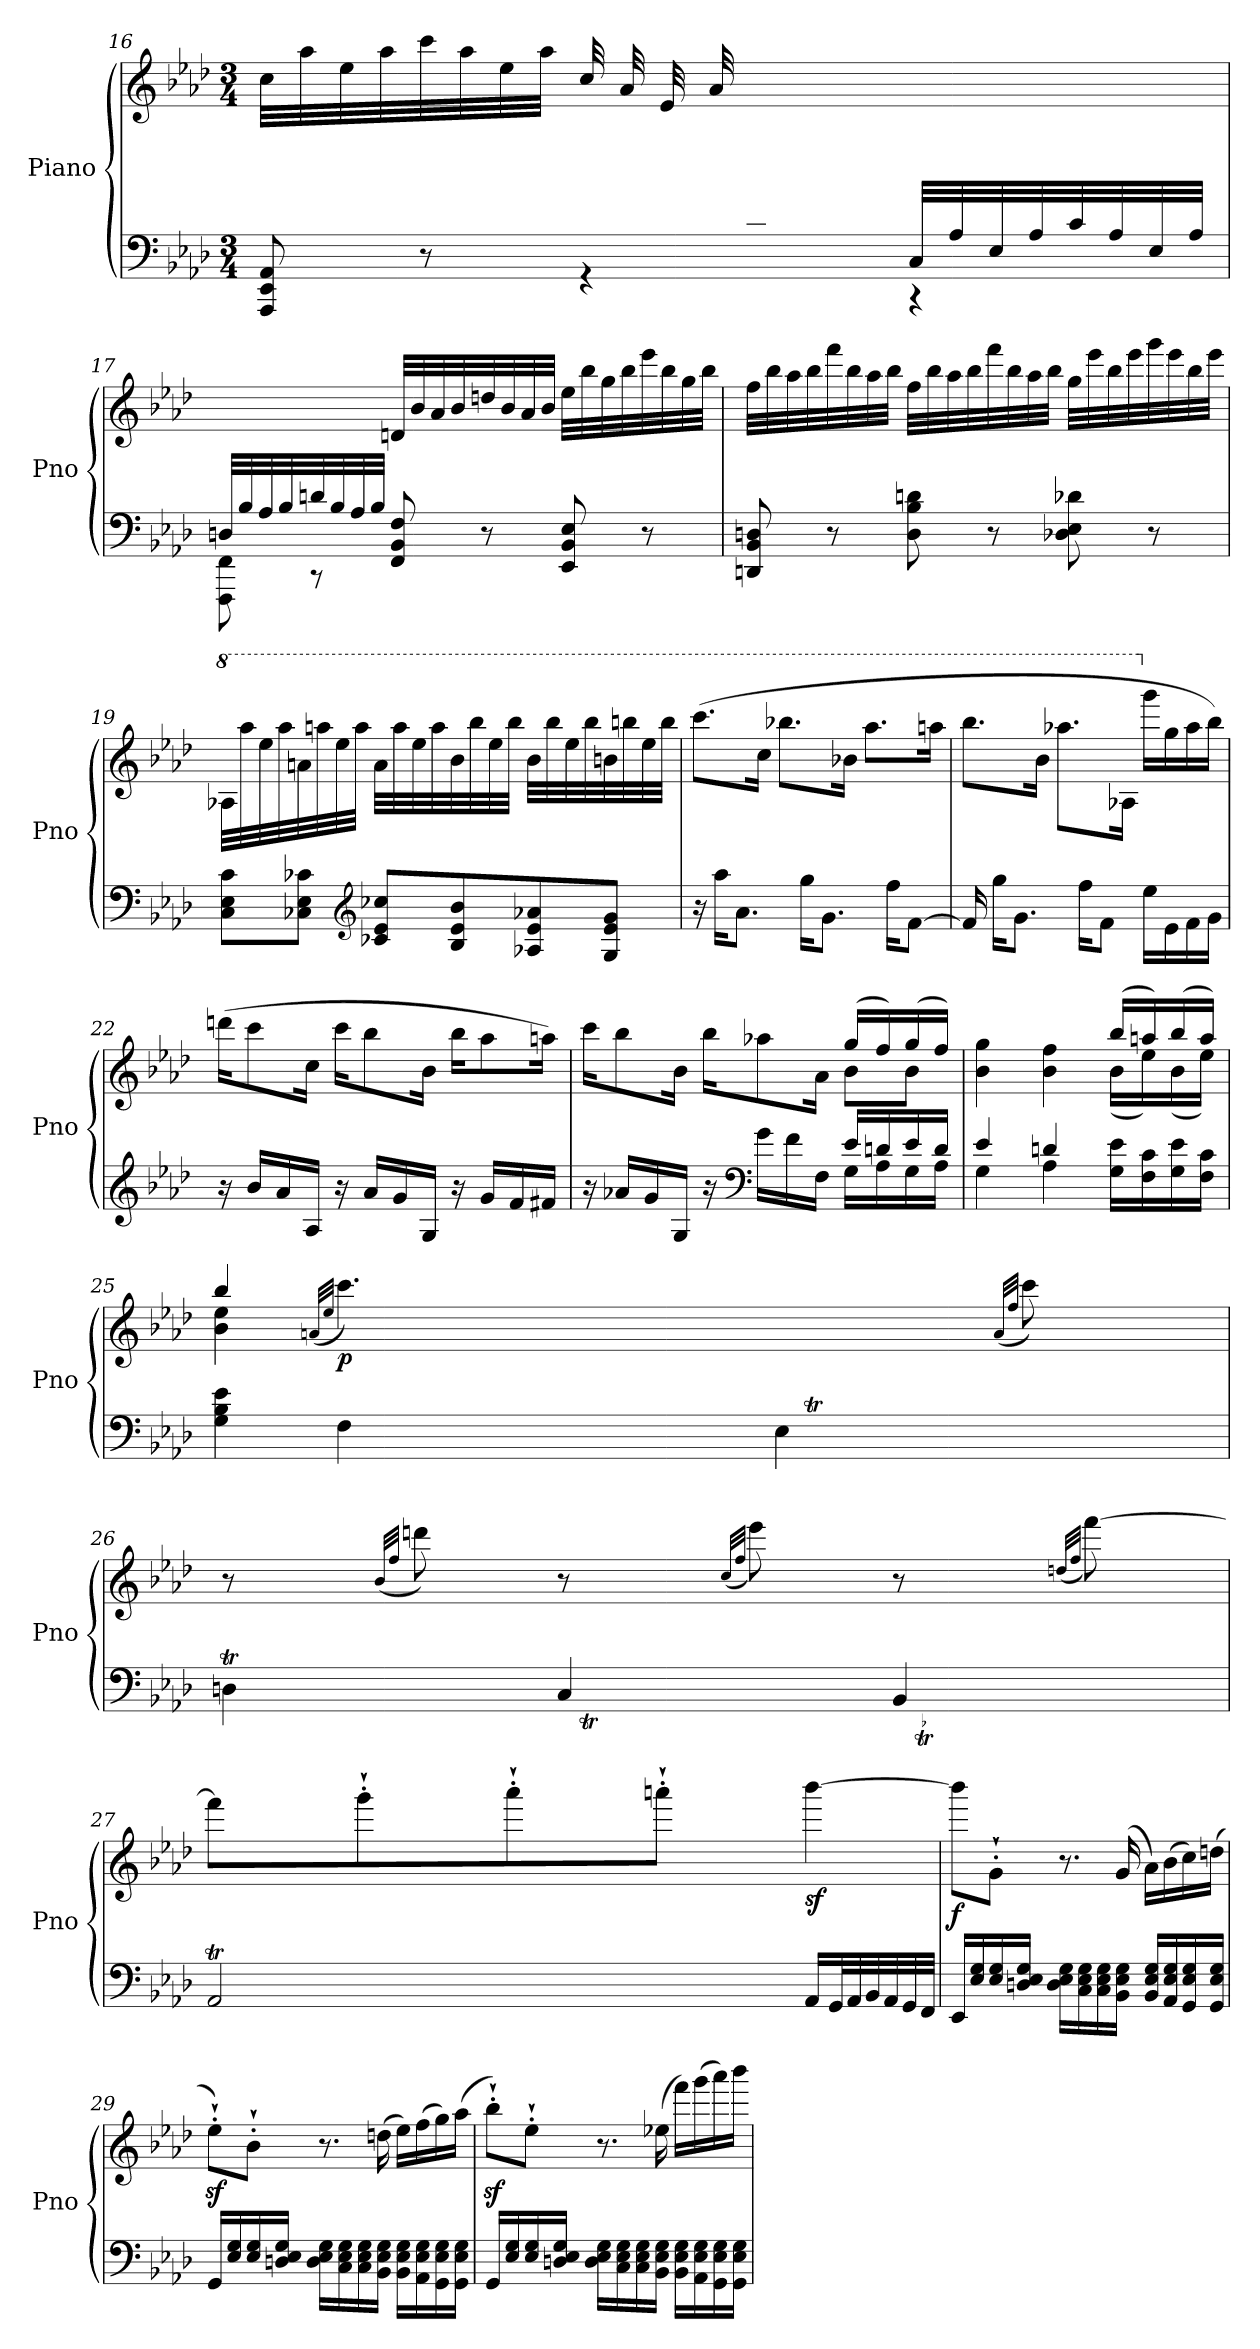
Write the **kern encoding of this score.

**kern	**kern	**dynam
*part1	*part1	*part1
*staff2	*staff1	*staff1/2
*I"Piano	*	*
*I'Pno	*	*
!!LO:LB:g=z
*clefF4	*clefG2	*
*k[b-e-a-d-]	*k[b-e-a-d-]	*
*M3/4	*M3/4	*
=16	=16	=16
*^	*	*
4.ryy	8AAA-/ 8EE-/ 8AA-/	32cc\LLL	.
.	.	32aa-\	.
.	.	32ee-\	.
.	.	32aa-\	.
.	8r	32ccc\	.
.	.	32aa-\	.
.	.	32ee-\	.
.	.	32aa-\JJJ	.
.	4r	32cc/LLL	.
.	.	32a-/	.
.	.	32e-/	.
.	.	32a-/	.
32c/	.	4.ryy	.
32A-/	.	.	.
32E-/	.	.	.
32A-/JJJ	.	.	.
32C/LLL	4rCC	.	.
32A-/	.	.	.
32E-/	.	.	.
32A-/	.	.	.
32c/	.	.	.
32A-/	.	.	.
32E-/	.	.	.
32A-/JJJ	.	.	.
=17	=17	=17	=17
!	!	!	!LO:DY:b=2
32Dn/LLL	8FFF\ 8FF\	4ryy	other-dynamics
32B-/	.	.	.
32A-/	.	.	.
32B-/	.	.	.
32dn/	8rCC	.	.
32B-/	.	.	.
32A-/	.	.	.
32B-/JJJ	.	.	.
2ryy	8FF/ 8BB-/ 8F/	32dn/LLL	.
.	.	32b-/	.
.	.	32a-/	.
.	.	32b-/	.
.	8r	32ddn/	.
.	.	32b-/	.
.	.	32a-/	.
.	.	32b-/JJJ	.
.	8EE-/ 8BB-/ 8E-/	32ee-\LLL	.
.	.	32bb-\	.
.	.	32gg\	.
.	.	32bb-\	.
.	8r	32eee-\	.
.	.	32bb-\	.
.	.	32gg\	.
.	.	32bb-\JJJ	.
*v	*v	*	*
!!LO:LB:g=z
=18	=18	=18
8DDn/ 8BB-/ 8Dn/	32ff\LLL	.
.	32bb-\	.
.	32aa-\	.
.	32bb-\	.
8r	32fff\	.
.	32bb-\	.
.	32aa-\	.
.	32bb-\JJJ	.
8D\ 8B-\ 8dn\	32ff\LLL	.
.	32bb-\	.
.	32aa-\	.
.	32bb-\	.
8r	32fff\	.
.	32bb-\	.
.	32aa-\	.
.	32bb-\JJJ	.
8D-X\ 8E-\ 8d-X\	32gg\LLL	.
.	32eee-\	.
.	32bb-\	.
.	32eee-\	.
8r	32ggg\	.
.	32eee-\	.
.	32bb-\	.
.	32eee-\JJJ	.
!!LO:LB:g=z
=19	=19	=19
*	*8va	*
8C\ 8E-\ 8c\L	32a-X\LLL	.
.	32aaa-\	.
.	32eee-\	.
.	32aaa-\	.
8C-X\ 8E-\ 8c-X\J	32aan\	.
.	32aaan\	.
.	32eee-\	.
.	32aaa\JJJ	.
*clefG2	*	*
8c-X/ 8e-/ 8cc-X/L	32aa\LLL	.
.	32aaa\	.
.	32eee-\	.
.	32aaa\	.
8B-/ 8e-/ 8b-/	32bb-\	.
.	32bbb-\	.
.	32eee-\	.
.	32bbb-\JJJ	.
8A-X/ 8e-/ 8a-X/	32bb-\LLL	.
.	32bbb-\	.
.	32eee-\	.
.	32bbb-\	.
8G/ 8e-/ 8g/J	32bbn\	.
.	32bbbn\	.
.	32eee-\	.
.	32bbb\JJJ	.
!!LO:LB:g=z
=20	=20	=20
!	!	!LO:DY:b
16r	(8.cccc\L	other-dynamics
16aa-\KL	.	.
8.a-\J	.	.
.	16ccc\Jk	.
.	8.bbb-X\L	.
16gg\KL	.	.
8.g\J	.	.
.	16bb-X\Jk	.
.	8.aaa-\L	.
16ff\KL	.	.
[8f\J	.	.
.	16aaan\Jk	.
=21	=21	=21
16f/]	8.bbb-\L	.
16gg\KL	.	.
8.g\J	.	.
.	16bb-\Jk	.
.	8.aaa-X\L	.
16ff\KL	.	.
8f\J	.	.
.	16a-X\Jk	.
*	*X8va	*
16ee-\LL	16ggg\LL	.
16e-\	16gg\	.
16f\	16aa-\	.
16g\JJ	16bb-\JJ)	.
=22	=22	=22
16r	(16dddn\KL	.
16b-/LL	8ccc\	.
16a-/	.	.
16A-/JJ	16cc\Jk	.
16r	16ccc\KL	.
16a-/LL	8bb-\	.
16g/	.	.
16G/JJ	16b-\Jk	.
16r	16bb-\KL	.
16g/LL	8aa-\	.
16f/	.	.
16f#X/JJ	16aan\Jk)	.
!!LO:PB:g=z
=23	=23	=23
*^	*^	*
*	*^	*	*^	*
2ryy	16r	2ryy	16ccc\KL	2ryy	2ryy	.
.	16a-X/LL	.	8bb-\	.	.	.
.	16g/	.	.	.	.	.
.	16G/JJ	.	16b-\Jk	.	.	.
.	16r	.	16bb-\KL	.	.	.
*clefF4	*	*	*	*	*	*
.	16g\LL	.	8aa-X\	.	.	.
.	16f\	.	.	.	.	.
.	16F\JJ	.	16a-\Jk	.	.	.
!	!	!	!	!	!	!LO:DY:b
4ryy	16e-/LL	16G\LL	(16gg/LL	8b-\L	4ryy	other-dynamics
.	16dn/	16A-\	16ff/)	.	.	.
.	16e-/	16G\	(16gg/	8b-\J	.	.
.	16d/JJ	16A-\JJ	16ff/JJ)	.	.	.
!!LO:LB:g=z	!!	!!
=24	=24	=24	=24	=24	=24	=24
2ryy	4e-/	4G\	4b-\ 4gg\	2ryy	2ryy	.
.	4dn/	4A-\	4b-\ 4ff\	.	.	.
4ryy	16G\ 16e-\LL	4ryy	(16bb-/LL	(16b-\LL	4ryy	.
.	16F\ 16c\	.	16aan/)	16ee-\)	.	.
.	16G\ 16e-\	.	(16bb-/	(16b-\	.	.
.	16F\ 16c\JJ	.	16aa/JJ)	16ee-\JJ)	.	.
=25	=25	=25	=25	=25	=25	=25
4ryy	4G\ 4B-\ 4e-\	4ryy	4bb-/	4b-\ 4ee-\	4ryy	.
.	.	.	(>32qan/LLL	.	.	.
.	.	.	32qee-/JJJ	.	.	.
!	!	!	!	!	!	!LO:DY:b
2ryy	4F\	64ryy	4.ccc\)	2ryy	64ryy	p
.	.	64Gyy	.	.	8...ryy	.
.	.	64Fyy	.	.	.	.
.	.	64Gyy	.	.	.	.
.	.	64Fyy	.	.	.	.
.	.	64Gyy	.	.	.	.
.	.	64Fyy	.	.	.	.
.	.	64Gyy	.	.	.	.
.	.	64Fyy	.	.	.	.
.	.	64Gyy	.	.	.	.
.	.	64Fyy	.	.	.	.
.	.	64Gyy	.	.	.	.
.	.	32E-yy	.	.	.	.
.	.	32Fyy	.	.	.	.
.	4E-\	64ryy	.	.	64ryy	.
.	.	64FTyy	.	.	8...ryy	.
.	.	64E-yy	.	.	.	.
.	.	64Fyy	.	.	.	.
.	.	64E-yy	.	.	.	.
.	.	64Fyy	.	.	.	.
.	.	64E-yy	.	.	.	.
.	.	64Fyy	.	.	.	.
.	.	.	(>32qa/LLL	.	.	.
.	.	.	32qff/JJJ	.	.	.
!	!	!	!	!	!	!LO:DY:b
.	.	64E-yy	8ccc\)	.	.	other-dynamics
.	.	64Fyy	.	.	.	.
.	.	64E-yy	.	.	.	.
.	.	64Fyy	.	.	.	.
.	.	32Dnyy	.	.	.	.
.	.	32E-yy	.	.	.	.
*	*v	*v	*	*	*	*
*	*	*	*v	*v	*
!!LO:LB:g=z
=26	=26	=26	=26	=26
4Dnt\	64ryy	8r	64ryy	.
.	64E-yy	.	8...ryy	.
.	64Dyy	.	.	.
.	64E-yy	.	.	.
.	64Dyy	.	.	.
.	64E-yy	.	.	.
.	64Dyy	.	.	.
.	64E-yy	.	.	.
.	.	(>32qb-/LLL	.	.
.	.	32qff/JJJ	.	.
.	64Dyy	8dddn\)	.	.
.	64E-yy	.	.	.
.	64Dyy	.	.	.
.	64E-yy	.	.	.
.	32Cyy	.	.	.
.	32Dyy	.	.	.
4C/	64ryy	8r	64ryy	.
.	64Dtyy	.	8...ryy	.
.	64Cyy	.	.	.
.	64Dyy	.	.	.
.	64Cyy	.	.	.
.	64Dyy	.	.	.
.	64Cyy	.	.	.
.	64Dyy	.	.	.
.	.	(>32qcc/LLL	.	.
.	.	32qff/JJJ	.	.
.	64Cyy	8eee-\)	.	.
.	64Dyy	.	.	.
.	64Cyy	.	.	.
.	64Dyy	.	.	.
.	32BB-yy	.	.	.
.	32Cyy	.	.	.
4BB-/	64ryy	8r	64ryy	.
.	64Ctyy	.	8...ryy	.
.	64BB-yy	.	.	.
.	64Cyy	.	.	.
.	64BB-yy	.	.	.
.	64Cyy	.	.	.
.	64BB-yy	.	.	.
.	64Cyy	.	.	.
.	.	(>32qddn/LLL	.	.
.	.	32qff/JJJ	.	.
.	64BB-yy	[8fff\)	.	.
.	64Cyy	.	.	.
.	64BB-yy	.	.	.
.	64Cyy	.	.	.
.	32AA-yy	.	.	.
.	32BB-yy	.	.	.
!!LO:LB:g=z	!!
=27	=27	=27	=27	=27
2AA-T/	64ryy	8fff\L]	64ryy	.
.	64BB-yy	.	2ryy	.
.	64AA-yy	.	.	.
.	64BB-yy	.	.	.
.	64AA-yy	.	.	.
.	64BB-yy	.	.	.
.	64AA-yy	.	.	.
.	64BB-yy	.	.	.
.	64AA-yy	8ggg`'\	.	.
.	64BB-yy	.	.	.
.	64AA-yy	.	.	.
.	64BB-yy	.	.	.
.	64AA-yy	.	.	.
.	64BB-yy	.	.	.
.	64AA-yy	.	.	.
.	64BB-yy	.	.	.
.	64AA-yy	8aaa-`'\	.	.
.	64BB-yy	.	.	.
.	64AA-yy	.	.	.
.	64BB-yy	.	.	.
.	64AA-yy	.	.	.
.	64BB-yy	.	.	.
.	64AA-yy	.	.	.
.	64BB-yy	.	.	.
.	64AA-yy	8aaan`'\J	.	.
.	64BB-yy	.	.	.
.	64AA-yy	.	.	.
.	64BB-yy	.	.	.
.	64AA-yy	.	.	.
.	64BB-yy	.	.	.
.	64AA-yy	.	.	.
.	64BB-yy	.	.	.
!	!	!	!	!LO:DY:b
16AA-/LL	16AA-yy	[4bbb-\	.	sf
.	.	.	32.ryy	.
32GG/L	8.ryy	.	8.ryy	.
32AA-/	.	.	.	.
32BB-/	.	.	.	.
32AA-/	.	.	.	.
32GG/	.	.	.	.
32FF/JJJ	.	.	.	.
*v	*v	*	*	*
*	*v	*v	*
!!LO:LB:g=z
=28	=28	=28
!	!	!LO:DY:b
16EE-/LL	8bbb-\L]	f
16E-/ 16G/	.	.
16E-/ 16G/	8g`'\J	.
16Dn/ 16E-/ 16G/JJ	.	.
16D\ 16E-\ 16G\LL	8.r	.
16C\ 16E-\ 16G\	.	.
16C\ 16E-\ 16G\	.	.
16BB-\ 16E-\ 16G\JJ	(16g/	.
16BB-/ 16E-/ 16G/LL	16a-\LL)	.
16AA-/ 16E-/ 16G/	(16b-\	.
16GG/ 16E-/ 16G/	16cc\)	.
16GG/ 16E-/ 16G/JJ	(16ddn\JJ	.
=29	=29	=29
16GG/LL	8ee-z<`'\L)	.
16E-/ 16G/	.	.
16E-/ 16G/	8b-`'\J	.
16Dn/ 16E-/ 16G/JJ	.	.
16D\ 16E-\ 16G\LL	8.r	.
16C\ 16E-\ 16G\	.	.
16C\ 16E-\ 16G\	.	.
16BB-\ 16E-\ 16G\JJ	(16ddn\	.
16BB-\ 16E-\ 16G\LL	16ee-\LL)	.
16AA-\ 16E-\ 16G\	(16ff\	.
16GG\ 16E-\ 16G\	16gg\)	.
16GG\ 16E-\ 16G\JJ	(16aa-\JJ	.
=30	=30	=30
16GG/LL	8bb-z<`'\L)	.
16E-/ 16G/	.	.
16E-/ 16G/	8ee-`'\J	.
16Dn/ 16E-/ 16G/JJ	.	.
16D\ 16E-\ 16G\LL	8.r	.
16C\ 16E-\ 16G\	.	.
16C\ 16E-\ 16G\	.	.
16BB-\ 16E-\ 16G\JJ	(16ee-X\	.
16BB-\ 16E-\ 16G\LL	16fff\LL)	.
16AA-\ 16E-\ 16G\	(16ggg\	.
16GG\ 16E-\ 16G\	16aaa-\)	.
16GG\ 16E-\ 16G\JJ	16bbb-\JJ	.
=	=	=
*-	*-	*-
